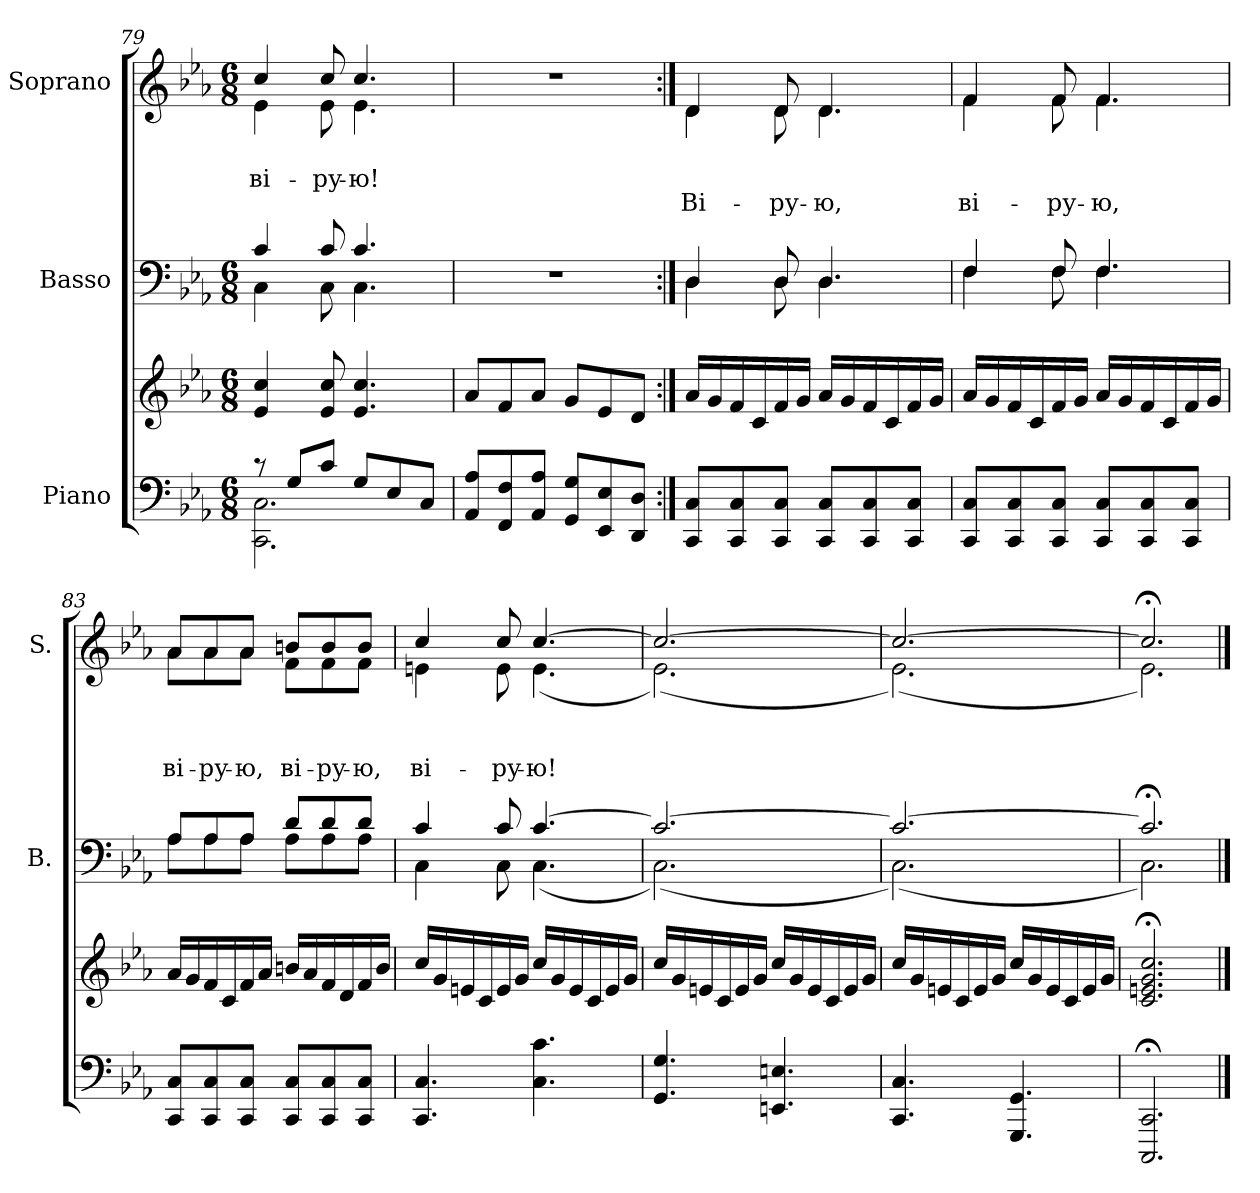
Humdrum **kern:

**kern	**kern	**kern	**kern	**text	**text	**text
*part3	*part3	*part2	*part1	*part1	*part1	*part1
*staff4	*staff3	*staff2	*staff1	*staff1	*staff1	*staff1
*I"Piano	*	*I"Basso	*I"Soprano	*	*	*
*	*	*I'B.	*I'S.	*	*	*
*clefF4	*clefG2	*clefF4	*clefG2	*	*	*
*k[b-e-a-]	*k[b-e-a-]	*k[b-e-a-]	*k[b-e-a-]	*	*	*
*c:	*c:	*c:	*c:	*	*	*
*M6/8	*M6/8	*M6/8	*M6/8	*	*	*
=79	=79	=79	=79	=79	=79	=79
*^	*	*^	*	*	*	*
!	!	!	!	!	!	!	!LO:LY:b	!
*	*	*	*	*	*^	*	*	*
8rc	2.CC\ 2.C\	4e-/ 4cc/	4c/	4C\	4cc/	4e-\	.	ві-	.
8G/L	.	.	.	.	.	.	.	.	.
!	!	!	!	!	!	!	!	!LO:LY:b	!
8c/J	.	8e-/ 8cc/	8c/	8C\	8cc/	8e-\	.	-ру-	.
!	!	!	!	!	!	!	!	!LO:LY:b	!
8G/L	.	4.e-/ 4.cc/	4.c/	4.C\	4.cc/	4.e-\	.	-ю!	.
8E-/	.	.	.	.	.	.	.	.	.
8C/J	.	.	.	.	.	.	.	.	.
*	*	*	*v	*v	*	*	*	*	*
*v	*v	*	*	*v	*v	*	*	*
=80	=80	=80	=80	=80	=80	=80
8AA-/ 8A-/L	8a-/L	2.r	2.r	.	.	.
8FF/ 8F/	8f/	.	.	.	.	.
8AA-/ 8A-/J	8a-/J	.	.	.	.	.
8GG/ 8G/L	8g/L	.	.	.	.	.
8EE-/ 8E-/	8e-/	.	.	.	.	.
8DD/ 8D/J	8d/J	.	.	.	.	.
!!LO:PB:g=z
=81:|!	=81:|!	=81:|!	=81:|!	=81:|!	=81:|!	=81:|!
*	*	*^	*	*	*	*
!	!	!	!	!	!	!	!LO:LY:b
*	*	*	*	*^	*	*	*
8CC/ 8C/L	16a-/LL	4D/	4D\	4d/	4d\	.	.	Ві-
.	16g/	.	.	.	.	.	.	.
8CC/ 8C/	16f/	.	.	.	.	.	.	.
.	16c/	.	.	.	.	.	.	.
!	!	!	!	!	!	!	!	!LO:LY:b
8CC/ 8C/J	16f/	8D/	8D\	8d/	8d\	.	.	-ру-
.	16g/JJ	.	.	.	.	.	.	.
!	!	!	!	!	!	!	!	!LO:LY:b
8CC/ 8C/L	16a-/LL	4.D/	4.D\	4.d/	4.d\	.	.	-ю,
.	16g/	.	.	.	.	.	.	.
8CC/ 8C/	16f/	.	.	.	.	.	.	.
.	16c/	.	.	.	.	.	.	.
8CC/ 8C/J	16f/	.	.	.	.	.	.	.
.	16g/JJ	.	.	.	.	.	.	.
=82	=82	=82	=82	=82	=82	=82	=82	=82
!	!	!	!	!	!	!	!	!LO:LY:b
8CC/ 8C/L	16a-/LL	4F/	4F\	4f/	4f\	.	.	ві-
.	16g/	.	.	.	.	.	.	.
8CC/ 8C/	16f/	.	.	.	.	.	.	.
.	16c/	.	.	.	.	.	.	.
!	!	!	!	!	!	!	!	!LO:LY:b
8CC/ 8C/J	16f/	8F/	8F\	8f/	8f\	.	.	-ру-
.	16g/JJ	.	.	.	.	.	.	.
!	!	!	!	!	!	!	!	!LO:LY:b
8CC/ 8C/L	16a-/LL	4.F/	4.F\	4.f/	4.f\	.	.	-ю,
.	16g/	.	.	.	.	.	.	.
8CC/ 8C/	16f/	.	.	.	.	.	.	.
.	16c/	.	.	.	.	.	.	.
8CC/ 8C/J	16f/	.	.	.	.	.	.	.
.	16g/JJ	.	.	.	.	.	.	.
=83	=83	=83	=83	=83	=83	=83	=83	=83
!	!	!	!	!	!	!	!	!LO:LY:b
8CC/ 8C/L	16a-/LL	8A-/L	8A-\L	8a-/L	8a-\L	.	.	ві-
.	16g/	.	.	.	.	.	.	.
!	!	!	!	!	!	!	!	!LO:LY:b
8CC/ 8C/	16f/	8A-/	8A-\	8a-/	8a-\	.	.	-ру-
.	16c/	.	.	.	.	.	.	.
!	!	!	!	!	!	!	!	!LO:LY:b
8CC/ 8C/J	16f/	8A-/J	8A-\J	8a-/J	8a-\J	.	.	-ю,
.	16a-/JJ	.	.	.	.	.	.	.
!	!	!	!	!	!	!	!	!LO:LY:b
8CC/ 8C/L	16bn/LL	8d/L	8A-\L	8bn/L	8f\L	.	.	ві-
.	16a-/	.	.	.	.	.	.	.
!	!	!	!	!	!	!	!	!LO:LY:b
8CC/ 8C/	16f/	8d/	8A-\	8b/	8f\	.	.	-ру-
.	16d/	.	.	.	.	.	.	.
!	!	!	!	!	!	!	!	!LO:LY:b
8CC/ 8C/J	16f/	8d/J	8A-\J	8b/J	8f\J	.	.	-ю,
.	16b/JJ	.	.	.	.	.	.	.
!!LO:LB:g=z	!!
=84	=84	=84	=84	=84	=84	=84	=84	=84
!	!	!	!	!	!	!	!	!LO:LY:b
4.CC/ 4.C/	16cc/LL	4c/	4C\	4cc/	4en\	.	.	ві-
.	16g/	.	.	.	.	.	.	.
.	16en/	.	.	.	.	.	.	.
.	16c/	.	.	.	.	.	.	.
!	!	!	!	!	!	!	!	!LO:LY:b
.	16e/	8c/	8C\	8cc/	8e\	.	.	-ру-
.	16g/JJ	.	.	.	.	.	.	.
!	!	!	!	!	!	!	!	!LO:LY:b
4.C\ 4.c\	16cc/LL	[>4.c/	(<4.C\	[>4.cc/	(<4.e\	.	.	-ю!
.	16g/	.	.	.	.	.	.	.
.	16e/	.	.	.	.	.	.	.
.	16c/	.	.	.	.	.	.	.
.	16e/	.	.	.	.	.	.	.
.	16g/JJ	.	.	.	.	.	.	.
=85	=85	=85	=85	=85	=85	=85	=85	=85
4.GG/ 4.G/	16cc/LL	2.c/_	(<2.C\)	2.cc/_	(<2.e-\)	.	.	.
.	16g/	.	.	.	.	.	.	.
.	16en/	.	.	.	.	.	.	.
.	16c/	.	.	.	.	.	.	.
.	16e/	.	.	.	.	.	.	.
.	16g/JJ	.	.	.	.	.	.	.
4.EEn/ 4.En/	16cc/LL	.	.	.	.	.	.	.
.	16g/	.	.	.	.	.	.	.
.	16e/	.	.	.	.	.	.	.
.	16c/	.	.	.	.	.	.	.
.	16e/	.	.	.	.	.	.	.
.	16g/JJ	.	.	.	.	.	.	.
=86	=86	=86	=86	=86	=86	=86	=86	=86
4.CC/ 4.C/	16cc/LL	2.c/_	(<2.C\)	2.cc/_	(<2.e-\)	.	.	.
.	16g/	.	.	.	.	.	.	.
.	16en/	.	.	.	.	.	.	.
.	16c/	.	.	.	.	.	.	.
.	16e/	.	.	.	.	.	.	.
.	16g/JJ	.	.	.	.	.	.	.
4.GGG/ 4.GG/	16cc/LL	.	.	.	.	.	.	.
.	16g/	.	.	.	.	.	.	.
.	16e/	.	.	.	.	.	.	.
.	16c/	.	.	.	.	.	.	.
.	16e/	.	.	.	.	.	.	.
.	16g/JJ	.	.	.	.	.	.	.
=87	=87	=87	=87	=87	=87	=87	=87	=87
2.CCC/;< 2.CC/;<	2.c/;< 2.en/;< 2.g/;< 2.cc/;<	2.c;</]	2.C\)	2.cc;</]	2.e-\)	.	.	.
*	*	*v	*v	*	*	*	*	*
*	*	*	*v	*v	*	*	*
==	==	==	==	==	==	==
*-	*-	*-	*-	*-	*-	*-
